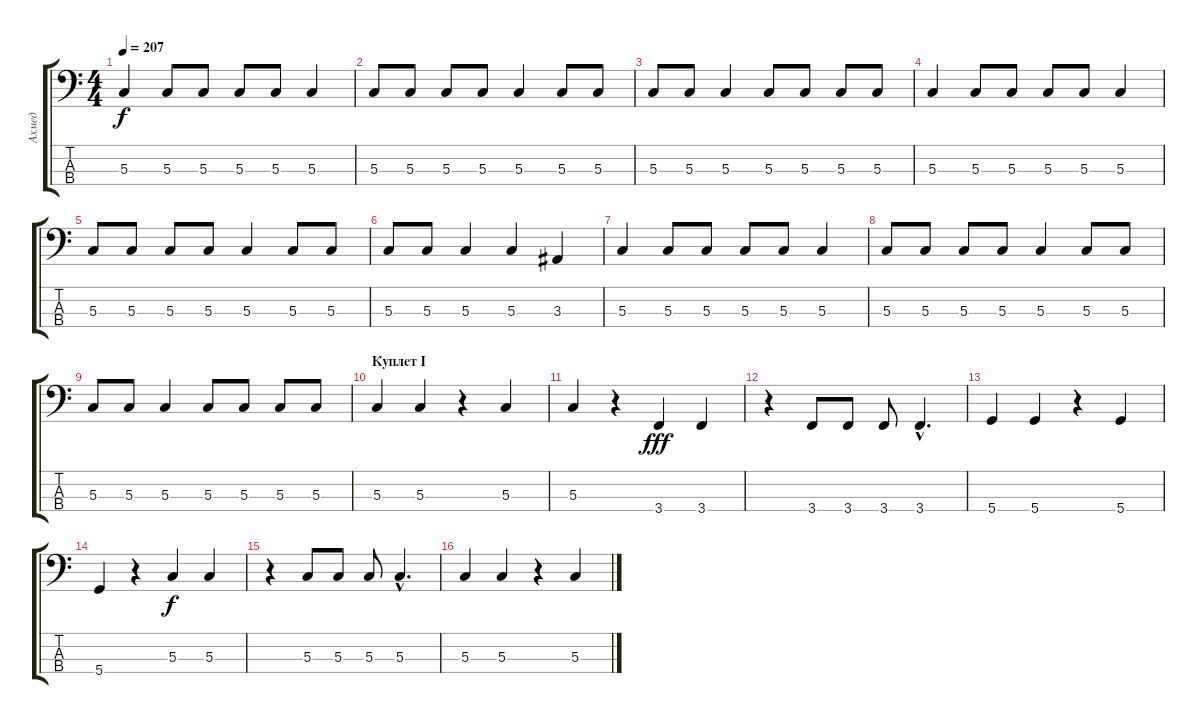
\track ("Ахмед" "Ахмед") {instrument electricbasspick}
\staff {score tabs}
\tuning (F2 C2 G1 D1) {hide}
\ts (4 4)
\tempo 207
\clef f4
\ks c
5.3.4{dy f} 5.3.8 5.3.8 5.3.8 5.3.8 5.3.4 |
5.3.8 5.3.8 5.3.8 5.3.8 5.3.4 5.3.8 5.3.8 |
5.3.8 5.3.8 5.3.4 5.3.8 5.3.8 5.3.8 5.3.8 |
5.3.4 5.3.8 5.3.8 5.3.8 5.3.8 5.3.4 |
5.3.8 5.3.8 5.3.8 5.3.8 5.3.4 5.3.8 5.3.8 |
5.3.8 5.3.8 5.3.4 5.3.4 3.3.4 |
5.3.4 5.3.8 5.3.8 5.3.8 5.3.8 5.3.4 |
5.3.8 5.3.8 5.3.8 5.3.8 5.3.4 5.3.8 5.3.8 |
5.3.8 5.3.8 5.3.4 5.3.8 5.3.8 5.3.8 5.3.8 |
\section ("" "Куплет I")
5.3.4 5.3.4 r.4 5.3.4 |
5.3.4 r.4 3.4.4{dy fff} 3.4.4 |
r.4 3.4.8 3.4.8 3.4.8 3.4{hac}.4{d} |
5.4.4 5.4.4 r.4 5.4.4 |
5.4.4 r.4 5.3.4{dy f} 5.3.4 |
r.4 5.3.8 5.3.8 5.3.8 5.3{hac}.4{d} |
5.3.4 5.3.4 r.4 5.3.4
